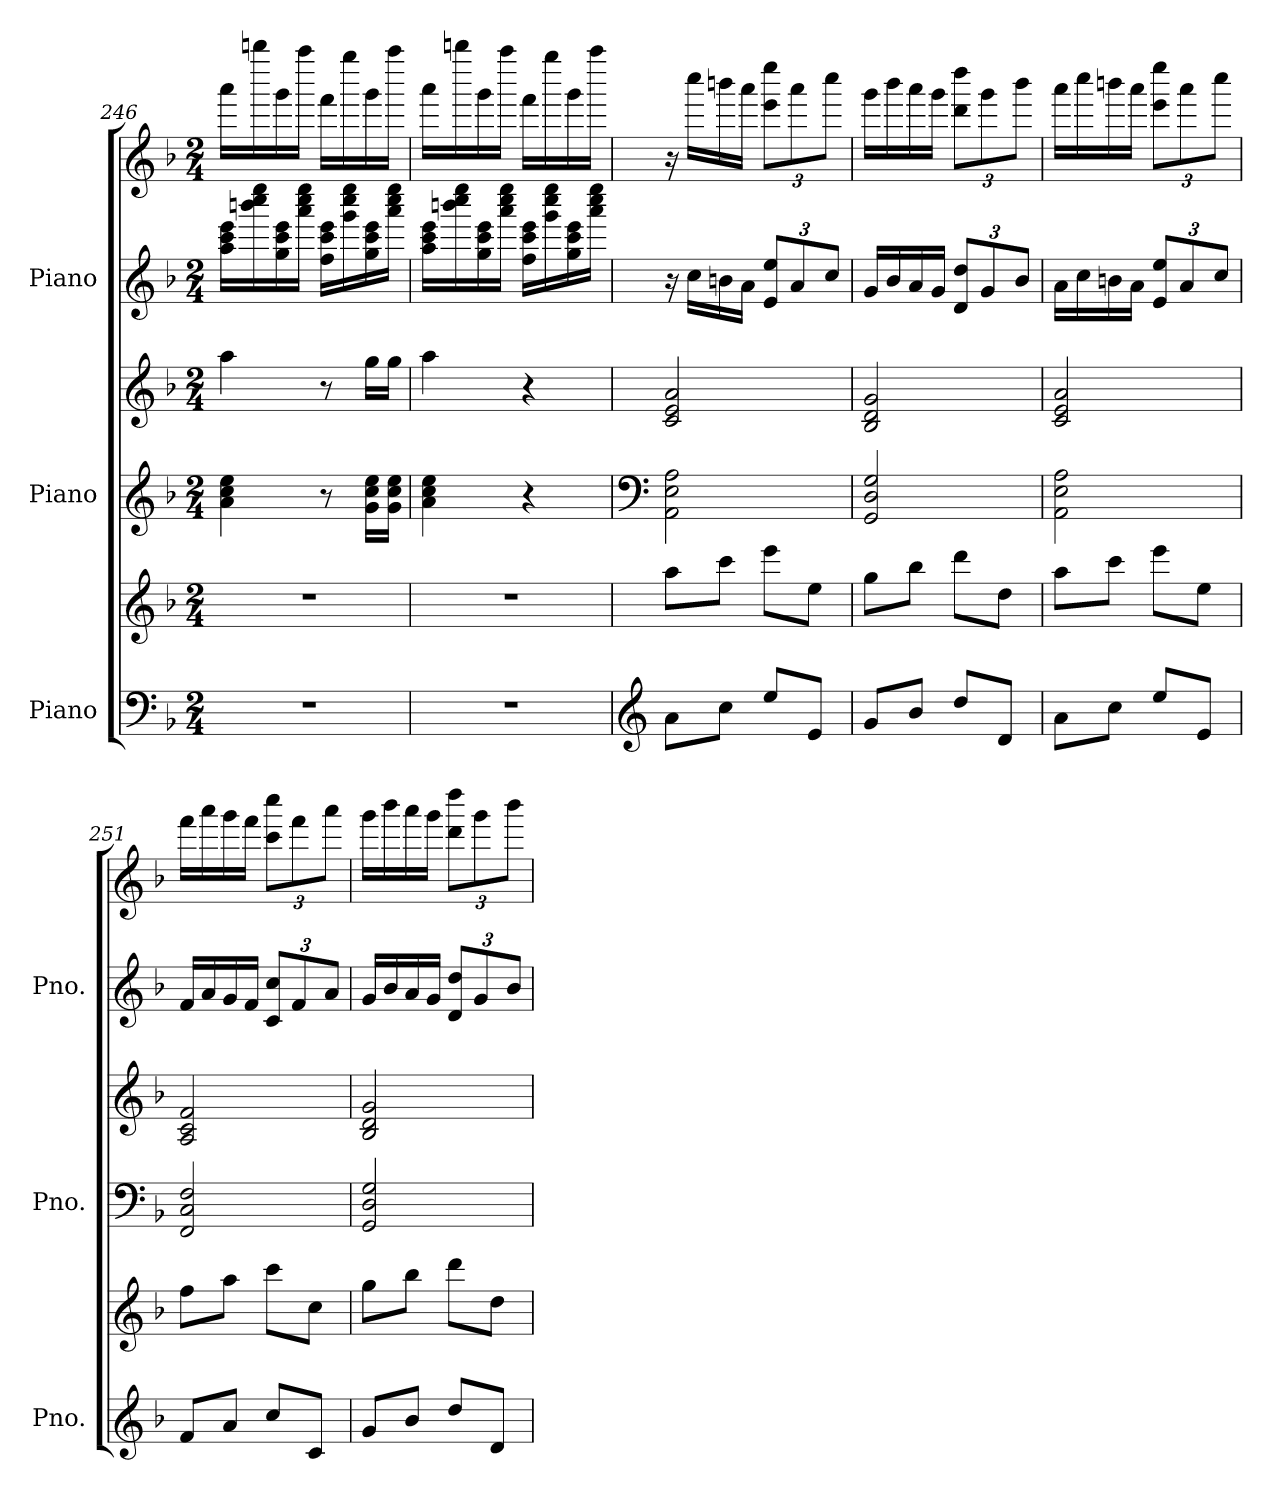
**kern	**kern	**kern	**kern	**kern	**kern
*part3	*part3	*part2	*part2	*part1	*part1
*staff6	*staff5	*staff4	*staff3	*staff2	*staff1
*I"Piano	*	*I"Piano	*	*I"Piano	*
*I'Pno.	*	*I'Pno.	*	*I'Pno.	*
!!LO:LB:g=z
*clefF4	*clefG2	*clefG2	*clefG2	*clefG2	*clefG2
*k[b-]	*k[b-]	*k[b-]	*k[b-]	*k[b-]	*k[b-]
*M2/4	*M2/4	*M2/4	*M2/4	*M2/4	*M2/4
=246	=246	=246	=246	=246	=246
2r	2r	4a\ 4cc\ 4ee\	4aa\	16aa\ 16ccc\ 16eee\LL	16aaa\LL
.	.	.	.	16bbbn\ 16cccc\ 16eeee\	16bbbbn\
.	.	.	.	16gg\ 16ccc\ 16eee\	16ggg\
.	.	.	.	16aaa\ 16cccc\ 16eeee\JJ	16aaaa\JJ
.	.	8r	8r	16ff\ 16ccc\ 16eee\LL	16fff\LL
.	.	.	.	16ggg\ 16cccc\ 16eeee\	16gggg\
.	.	16g\ 16cc\ 16ee\LL	16gg\LL	16gg\ 16ccc\ 16eee\	16ggg\
.	.	16g\ 16cc\ 16ee\JJ	16gg\JJ	16aaa\ 16cccc\ 16eeee\JJ	16aaaa\JJ
=247	=247	=247	=247	=247	=247
2r	2r	4a\ 4cc\ 4ee\	4aa\	16aa\ 16ccc\ 16eee\LL	16aaa\LL
.	.	.	.	16bbbn\ 16cccc\ 16eeee\	16bbbbn\
.	.	.	.	16gg\ 16ccc\ 16eee\	16ggg\
.	.	.	.	16aaa\ 16cccc\ 16eeee\JJ	16aaaa\JJ
.	.	4r	4r	16ff\ 16ccc\ 16eee\LL	16fff\LL
.	.	.	.	16ggg\ 16cccc\ 16eeee\	16gggg\
.	.	.	.	16gg\ 16ccc\ 16eee\	16ggg\
.	.	.	.	16aaa\ 16cccc\ 16eeee\JJ	16aaaa\JJ
=248	=248	=248	=248	=248	=248
*clefG2	*	*clefF4	*	*	*
8a\L	8aa\L	2AA\ 2E\ 2A\	2c/ 2e/ 2a/	16r	16r
.	.	.	.	16cc\LL	16cccc\LL
8cc\J	8ccc\J	.	.	16bn\	16bbbn\
.	.	.	.	16a\JJ	16aaa\JJ
*	*	*	*	*Xbrackettup	*Xbrackettup
8ee/L	8eee\L	.	.	12e/ 12ee/L	12eee\ 12eeee\L
.	.	.	.	12a/	12aaa\
8e/J	8ee\J	.	.	.	.
.	.	.	.	12cc/J	12cccc\J
!!LO:PB:g=z
=249	=249	=249	=249	=249	=249
8g/L	8gg\L	2GG/ 2D/ 2G/	2B-/ 2d/ 2g/	16g/LL	16ggg\LL
.	.	.	.	16b-/	16bbb-\
8b-/J	8bb-\J	.	.	16a/	16aaa\
.	.	.	.	16g/JJ	16ggg\JJ
8dd/L	8ddd\L	.	.	12d/ 12dd/L	12ddd\ 12dddd\L
.	.	.	.	12g/	12ggg\
8d/J	8dd\J	.	.	.	.
.	.	.	.	12b-/J	12bbb-\J
=250	=250	=250	=250	=250	=250
8a\L	8aa\L	2AA\ 2E\ 2A\	2c/ 2e/ 2a/	16a\LL	16aaa\LL
.	.	.	.	16cc\	16cccc\
8cc\J	8ccc\J	.	.	16bn\	16bbbn\
.	.	.	.	16a\JJ	16aaa\JJ
8ee/L	8eee\L	.	.	12e/ 12ee/L	12eee\ 12eeee\L
.	.	.	.	12a/	12aaa\
8e/J	8ee\J	.	.	.	.
.	.	.	.	12cc/J	12cccc\J
=251	=251	=251	=251	=251	=251
8f/L	8ff\L	2FF/ 2C/ 2F/	2A/ 2c/ 2f/	16f/LL	16fff\LL
.	.	.	.	16a/	16aaa\
8a/J	8aa\J	.	.	16g/	16ggg\
.	.	.	.	16f/JJ	16fff\JJ
8cc/L	8ccc\L	.	.	12c/ 12cc/L	12ccc\ 12cccc\L
.	.	.	.	12f/	12fff\
8c/J	8cc\J	.	.	.	.
.	.	.	.	12a/J	12aaa\J
=252	=252	=252	=252	=252	=252
8g/L	8gg\L	2GG/ 2D/ 2G/	2B-/ 2d/ 2g/	16g/LL	16ggg\LL
.	.	.	.	16b-/	16bbb-\
8b-/J	8bb-\J	.	.	16a/	16aaa\
.	.	.	.	16g/JJ	16ggg\JJ
8dd/L	8ddd\L	.	.	12d/ 12dd/L	12ddd\ 12dddd\L
.	.	.	.	12g/	12ggg\
8d/J	8dd\J	.	.	.	.
.	.	.	.	12b-/J	12bbb-\J
=	=	=	=	=	=
*-	*-	*-	*-	*-	*-
